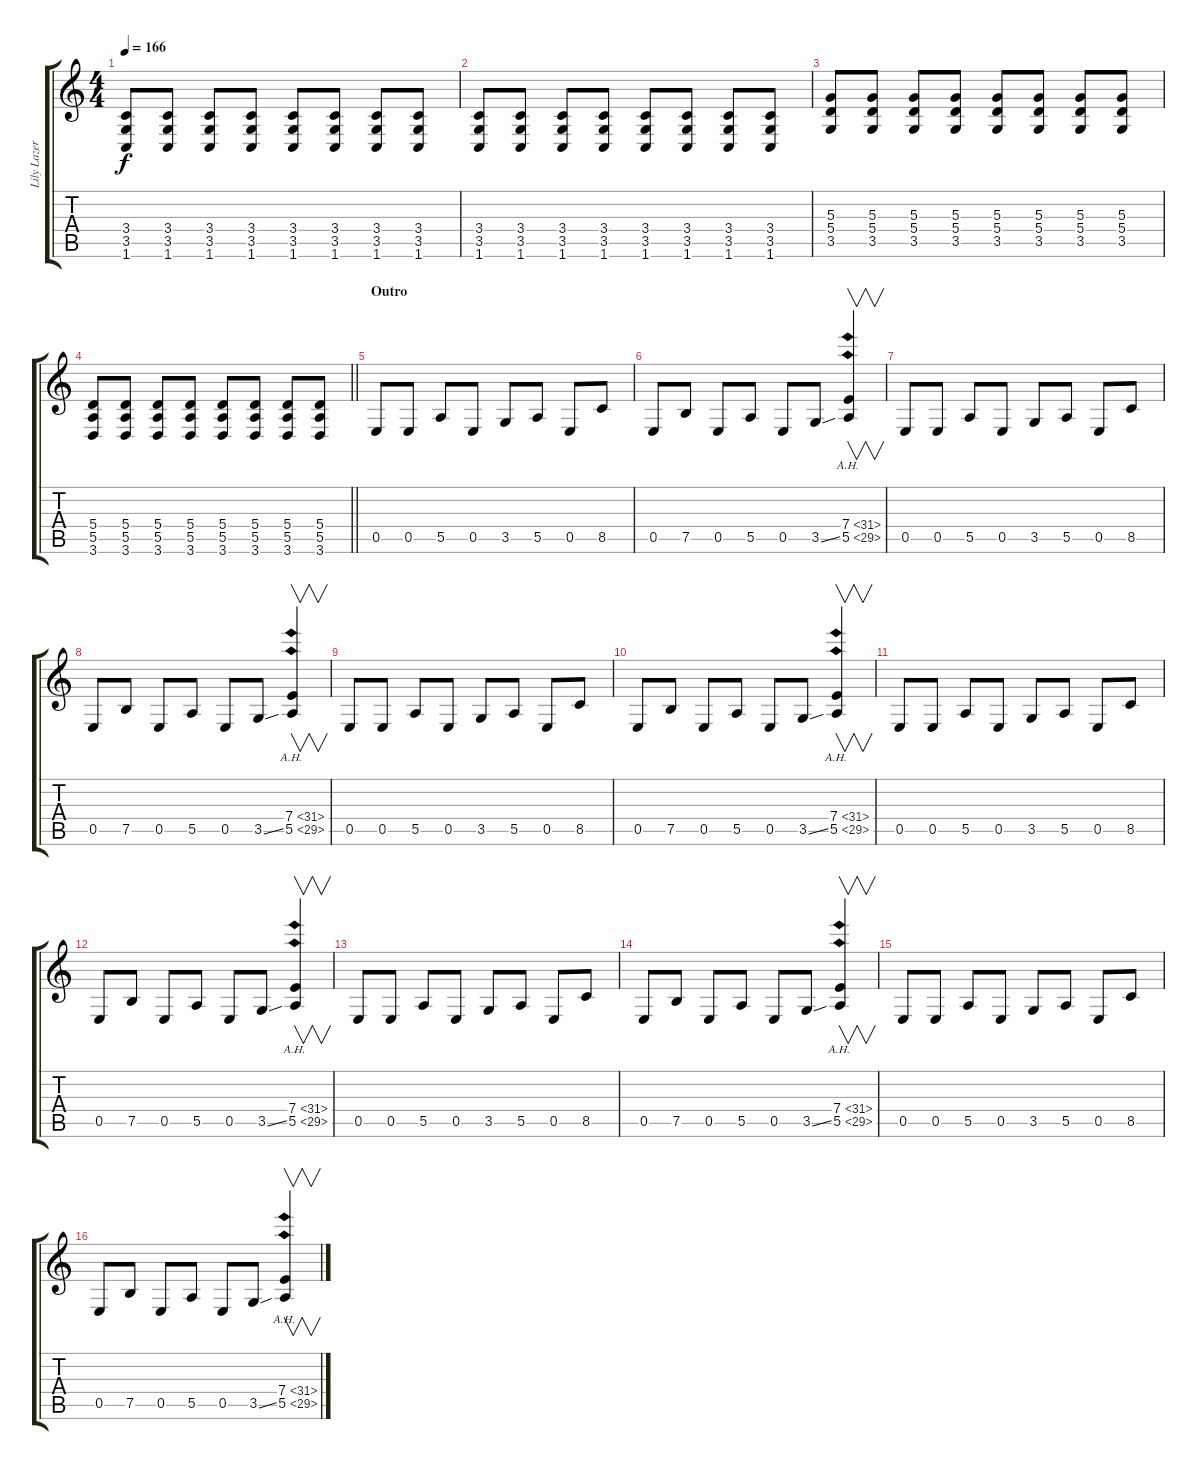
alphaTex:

\track ("Lily Lazer (Guitar)" "Lily Lazer") {instrument distortionguitar}
\staff {score tabs}
\tuning (B3 Gb3 D3 A2 E2 B1) {hide}
\ts (4 4)
\tempo 166
\clef g2
\ks c
(3.4 3.5 1.6).8{dy f} (3.4 3.5 1.6).8 (3.4 3.5 1.6).8 (3.4 3.5 1.6).8 (3.4 3.5 1.6).8 (3.4 3.5 1.6).8 (3.4 3.5 1.6).8 (3.4 3.5 1.6).8 |
(3.4 3.5 1.6).8 (3.4 3.5 1.6).8 (3.4 3.5 1.6).8 (3.4 3.5 1.6).8 (3.4 3.5 1.6).8 (3.4 3.5 1.6).8 (3.4 3.5 1.6).8 (3.4 3.5 1.6).8 |
(5.3 5.4 3.5).8 (5.3 5.4 3.5).8 (5.3 5.4 3.5).8 (5.3 5.4 3.5).8 (5.3 5.4 3.5).8 (5.3 5.4 3.5).8 (5.3 5.4 3.5).8 (5.3 5.4 3.5).8 |
\barLineRight lightlight
(5.4 5.5 3.6).8 (5.4 5.5 3.6).8 (5.4 5.5 3.6).8 (5.4 5.5 3.6).8 (5.4 5.5 3.6).8 (5.4 5.5 3.6).8 (5.4 5.5 3.6).8 (5.4 5.5 3.6).8 |
\section ("" "Outro")
0.5.8 0.5.8 5.5.8 0.5.8 3.5.8 5.5.8 0.5.8 8.5.8 |
0.5.8 7.5.8 0.5.8 5.5.8 0.5.8 3.5{ss}.8 (7.4{ah 24} 5.5{ah 24}).4{v} |
0.5.8 0.5.8 5.5.8 0.5.8 3.5.8 5.5.8 0.5.8 8.5.8 |
0.5.8 7.5.8 0.5.8 5.5.8 0.5.8 3.5{ss}.8 (7.4{ah 24} 5.5{ah 24}).4{v} |
0.5.8 0.5.8 5.5.8 0.5.8 3.5.8 5.5.8 0.5.8 8.5.8 |
0.5.8 7.5.8 0.5.8 5.5.8 0.5.8 3.5{ss}.8 (7.4{ah 24} 5.5{ah 24}).4{v} |
0.5.8 0.5.8 5.5.8 0.5.8 3.5.8 5.5.8 0.5.8 8.5.8 |
0.5.8 7.5.8 0.5.8 5.5.8 0.5.8 3.5{ss}.8 (7.4{ah 24} 5.5{ah 24}).4{v} |
0.5.8 0.5.8 5.5.8 0.5.8 3.5.8 5.5.8 0.5.8 8.5.8 |
0.5.8 7.5.8 0.5.8 5.5.8 0.5.8 3.5{ss}.8 (7.4{ah 24} 5.5{ah 24}).4{v} |
0.5.8 0.5.8 5.5.8 0.5.8 3.5.8 5.5.8 0.5.8 8.5.8 |
0.5.8 7.5.8 0.5.8 5.5.8 0.5.8 3.5{ss}.8 (7.4{ah 24} 5.5{ah 24}).4{v}
